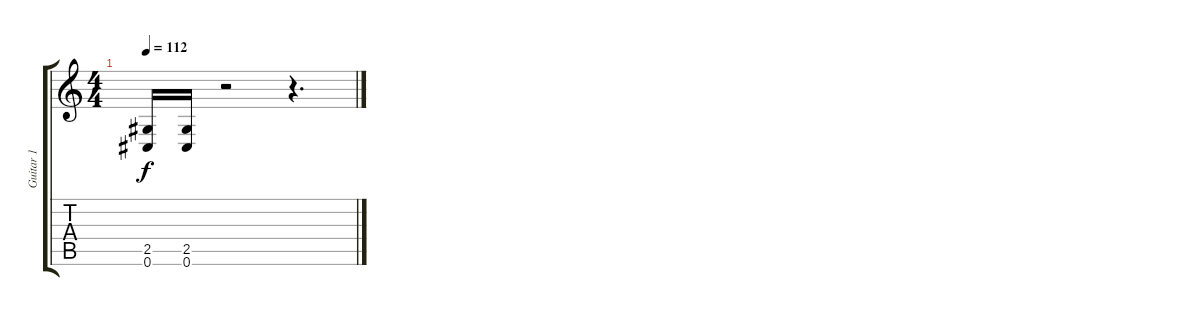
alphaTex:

\track ("Guitar 1" "Guitar 1") {instrument distortionguitar}
\staff {score tabs}
\tuning (Db4 Ab3 E3 B2 Gb2 Db2) {hide}
\ts (4 4)
\tempo 112
\clef g2
\ks c
(2.5 0.6).16{dy f} (2.5 0.6).16 r.2 r.4{d}
